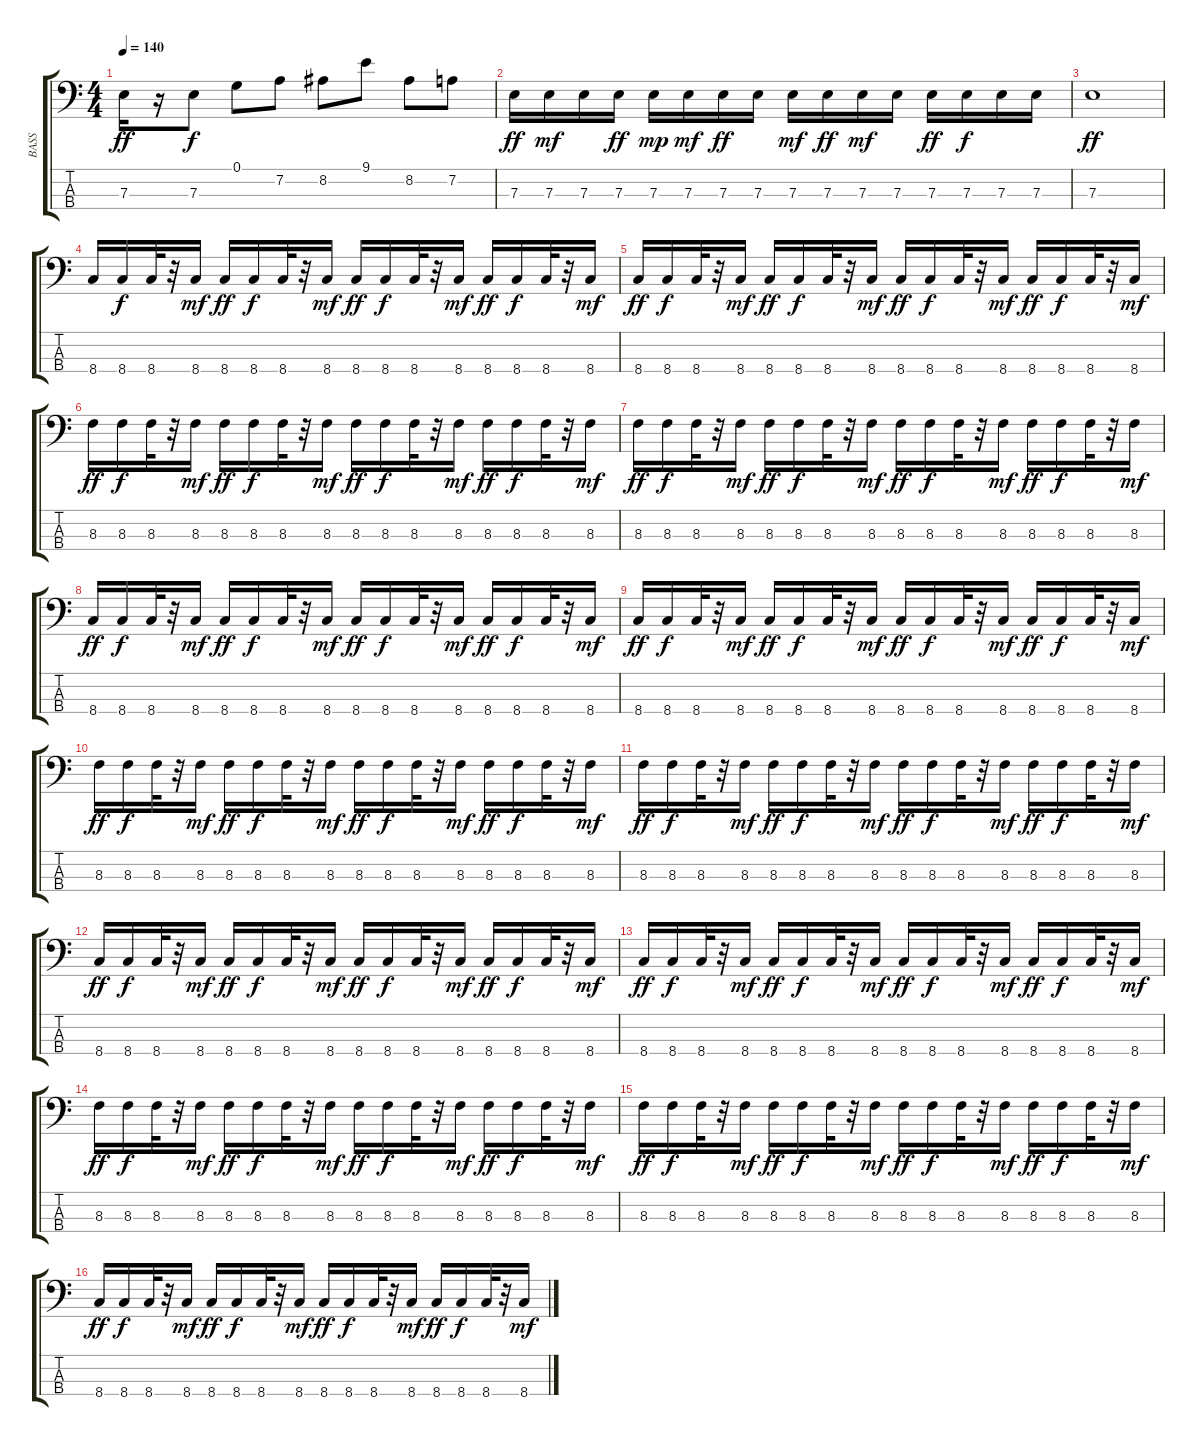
\track ("BASS " "BASS ") {instrument electricbassfinger}
\staff {score tabs}
\tuning (G2 D2 A1 E1) {hide}
\ts (4 4)
\tempo 140
\clef f4
\ks c
7.3.16{dy ff} r.16 7.3.8{dy f} 0.1.8 7.2.8 8.2.8 9.1.8 8.2.8 7.2.8 |
7.3.16{dy ff} 7.3.16{dy mf} 7.3.16 7.3.16{dy ff} 7.3.16{dy mp} 7.3.16{dy mf} 7.3.16{dy ff} 7.3.16 7.3.16{dy mf} 7.3.16{dy ff} 7.3.16{dy mf} 7.3.16 7.3.16{dy ff} 7.3.16{dy f} 7.3.16 7.3.16 |
7.3.1{dy ff} |
8.4.16 8.4.16{dy f} 8.4.32 r.32 8.4.16{dy mf} 8.4.16{dy ff} 8.4.16{dy f} 8.4.32 r.32 8.4.16{dy mf} 8.4.16{dy ff} 8.4.16{dy f} 8.4.32 r.32 8.4.16{dy mf} 8.4.16{dy ff} 8.4.16{dy f} 8.4.32 r.32 8.4.16{dy mf} |
8.4.16{dy ff} 8.4.16{dy f} 8.4.32 r.32 8.4.16{dy mf} 8.4.16{dy ff} 8.4.16{dy f} 8.4.32 r.32 8.4.16{dy mf} 8.4.16{dy ff} 8.4.16{dy f} 8.4.32 r.32 8.4.16{dy mf} 8.4.16{dy ff} 8.4.16{dy f} 8.4.32 r.32 8.4.16{dy mf} |
8.3.16{dy ff} 8.3.16{dy f} 8.3.32 r.32 8.3.16{dy mf} 8.3.16{dy ff} 8.3.16{dy f} 8.3.32 r.32 8.3.16{dy mf} 8.3.16{dy ff} 8.3.16{dy f} 8.3.32 r.32 8.3.16{dy mf} 8.3.16{dy ff} 8.3.16{dy f} 8.3.32 r.32 8.3.16{dy mf} |
8.3.16{dy ff} 8.3.16{dy f} 8.3.32 r.32 8.3.16{dy mf} 8.3.16{dy ff} 8.3.16{dy f} 8.3.32 r.32 8.3.16{dy mf} 8.3.16{dy ff} 8.3.16{dy f} 8.3.32 r.32 8.3.16{dy mf} 8.3.16{dy ff} 8.3.16{dy f} 8.3.32 r.32 8.3.16{dy mf} |
8.4.16{dy ff} 8.4.16{dy f} 8.4.32 r.32 8.4.16{dy mf} 8.4.16{dy ff} 8.4.16{dy f} 8.4.32 r.32 8.4.16{dy mf} 8.4.16{dy ff} 8.4.16{dy f} 8.4.32 r.32 8.4.16{dy mf} 8.4.16{dy ff} 8.4.16{dy f} 8.4.32 r.32 8.4.16{dy mf} |
8.4.16{dy ff} 8.4.16{dy f} 8.4.32 r.32 8.4.16{dy mf} 8.4.16{dy ff} 8.4.16{dy f} 8.4.32 r.32 8.4.16{dy mf} 8.4.16{dy ff} 8.4.16{dy f} 8.4.32 r.32 8.4.16{dy mf} 8.4.16{dy ff} 8.4.16{dy f} 8.4.32 r.32 8.4.16{dy mf} |
8.3.16{dy ff} 8.3.16{dy f} 8.3.32 r.32 8.3.16{dy mf} 8.3.16{dy ff} 8.3.16{dy f} 8.3.32 r.32 8.3.16{dy mf} 8.3.16{dy ff} 8.3.16{dy f} 8.3.32 r.32 8.3.16{dy mf} 8.3.16{dy ff} 8.3.16{dy f} 8.3.32 r.32 8.3.16{dy mf} |
8.3.16{dy ff} 8.3.16{dy f} 8.3.32 r.32 8.3.16{dy mf} 8.3.16{dy ff} 8.3.16{dy f} 8.3.32 r.32 8.3.16{dy mf} 8.3.16{dy ff} 8.3.16{dy f} 8.3.32 r.32 8.3.16{dy mf} 8.3.16{dy ff} 8.3.16{dy f} 8.3.32 r.32 8.3.16{dy mf} |
8.4.16{dy ff} 8.4.16{dy f} 8.4.32 r.32 8.4.16{dy mf} 8.4.16{dy ff} 8.4.16{dy f} 8.4.32 r.32 8.4.16{dy mf} 8.4.16{dy ff} 8.4.16{dy f} 8.4.32 r.32 8.4.16{dy mf} 8.4.16{dy ff} 8.4.16{dy f} 8.4.32 r.32 8.4.16{dy mf} |
8.4.16{dy ff} 8.4.16{dy f} 8.4.32 r.32 8.4.16{dy mf} 8.4.16{dy ff} 8.4.16{dy f} 8.4.32 r.32 8.4.16{dy mf} 8.4.16{dy ff} 8.4.16{dy f} 8.4.32 r.32 8.4.16{dy mf} 8.4.16{dy ff} 8.4.16{dy f} 8.4.32 r.32 8.4.16{dy mf} |
8.3.16{dy ff} 8.3.16{dy f} 8.3.32 r.32 8.3.16{dy mf} 8.3.16{dy ff} 8.3.16{dy f} 8.3.32 r.32 8.3.16{dy mf} 8.3.16{dy ff} 8.3.16{dy f} 8.3.32 r.32 8.3.16{dy mf} 8.3.16{dy ff} 8.3.16{dy f} 8.3.32 r.32 8.3.16{dy mf} |
8.3.16{dy ff} 8.3.16{dy f} 8.3.32 r.32 8.3.16{dy mf} 8.3.16{dy ff} 8.3.16{dy f} 8.3.32 r.32 8.3.16{dy mf} 8.3.16{dy ff} 8.3.16{dy f} 8.3.32 r.32 8.3.16{dy mf} 8.3.16{dy ff} 8.3.16{dy f} 8.3.32 r.32 8.3.16{dy mf} |
8.4.16{dy ff} 8.4.16{dy f} 8.4.32 r.32 8.4.16{dy mf} 8.4.16{dy ff} 8.4.16{dy f} 8.4.32 r.32 8.4.16{dy mf} 8.4.16{dy ff} 8.4.16{dy f} 8.4.32 r.32 8.4.16{dy mf} 8.4.16{dy ff} 8.4.16{dy f} 8.4.32 r.32 8.4.16{dy mf}
